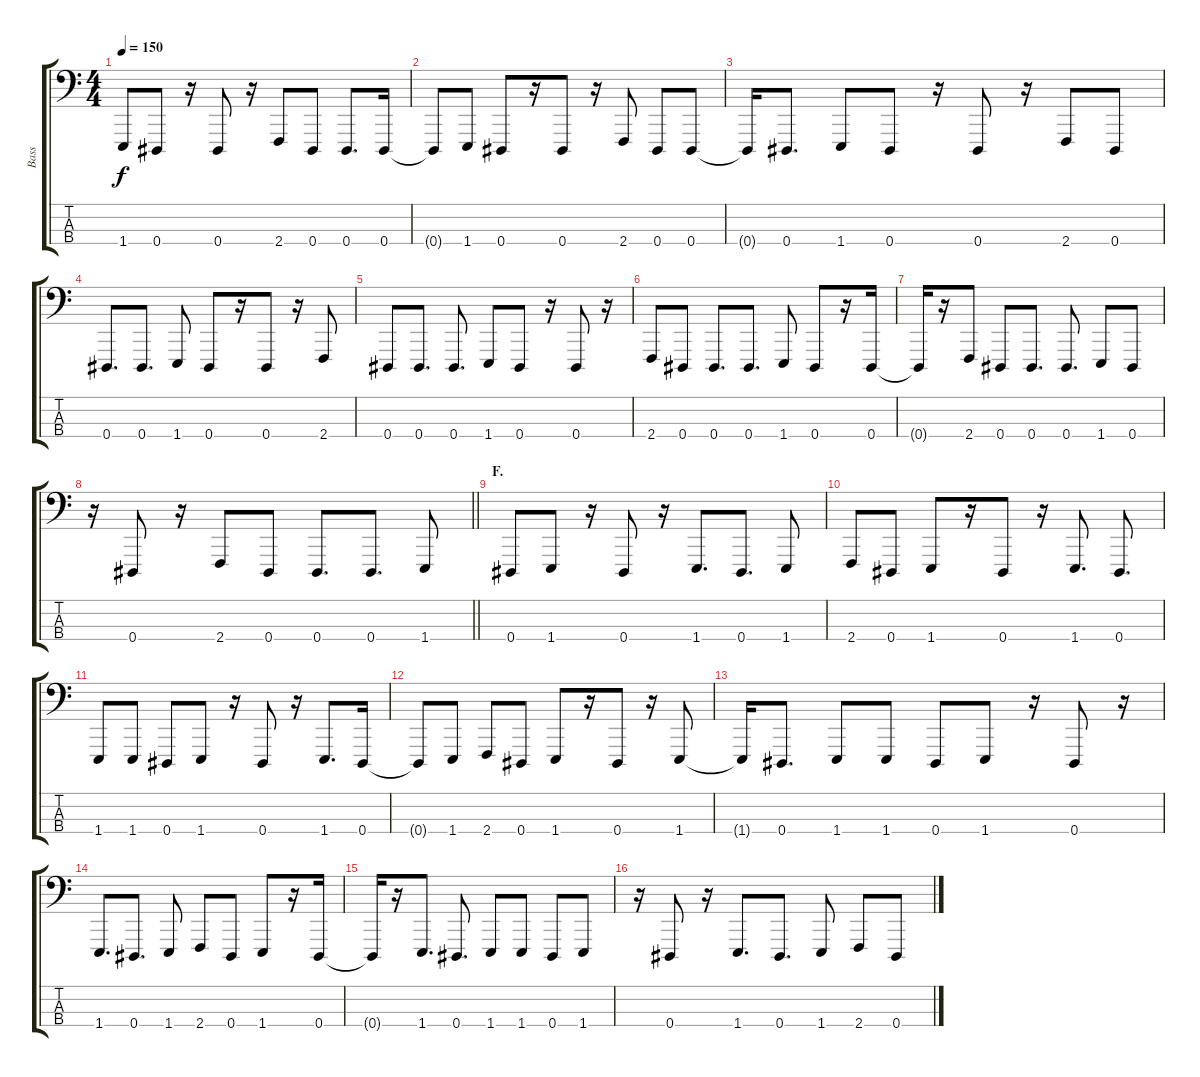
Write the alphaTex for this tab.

\track ("Bass" "Bass") {instrument electricbasspick}
\staff {score tabs}
\tuning (Ab1 Eb1 Bb0 Eb0) {hide}
\ts (4 4)
\tempo 150
\clef f4
\ks c
1.4.8{dy f} 0.4.8 r.16 0.4.8 r.16 2.4.8 0.4.8 0.4.8{d} 0.4.16 |
0.4{t}.8 1.4.8 0.4.8 r.16 0.4.8 r.16 2.4.8 0.4.8 0.4.8 |
0.4{t}.16 0.4.8{d} 1.4.8 0.4.8 r.16 0.4.8 r.16 2.4.8 0.4.8 |
0.4.8{d} 0.4.8{d} 1.4.8 0.4.8 r.16 0.4.8 r.16 2.4.8 |
0.4.8 0.4.8{d} 0.4.8{d} 1.4.8 0.4.8 r.16 0.4.8 r.16 |
2.4.8 0.4.8 0.4.8{d} 0.4.8{d} 1.4.8 0.4.8 r.16 0.4.16 |
0.4{t}.16 r.16 2.4.8 0.4.8 0.4.8{d} 0.4.8{d} 1.4.8 0.4.8 |
\barLineRight lightlight
r.16 0.4.8 r.16 2.4.8 0.4.8 0.4.8{d} 0.4.8{d} 1.4.8 |
\section ("" "F.")
0.4.8 1.4.8 r.16 0.4.8 r.16 1.4.8{d} 0.4.8{d} 1.4.8 |
2.4.8 0.4.8 1.4.8 r.16 0.4.8 r.16 1.4.8{d} 0.4.8{d} |
1.4.8 1.4.8 0.4.8 1.4.8 r.16 0.4.8 r.16 1.4.8{d} 0.4.16 |
0.4{t}.8 1.4.8 2.4.8 0.4.8 1.4.8 r.16 0.4.8 r.16 1.4.8 |
1.4{t}.16 0.4.8{d} 1.4.8 1.4.8 0.4.8 1.4.8 r.16 0.4.8 r.16 |
1.4.8{d} 0.4.8{d} 1.4.8 2.4.8 0.4.8 1.4.8 r.16 0.4.16 |
0.4{t}.16 r.16 1.4.8{d} 0.4.8{d} 1.4.8 1.4.8 0.4.8 1.4.8 |
r.16 0.4.8 r.16 1.4.8{d} 0.4.8{d} 1.4.8 2.4.8 0.4.8
